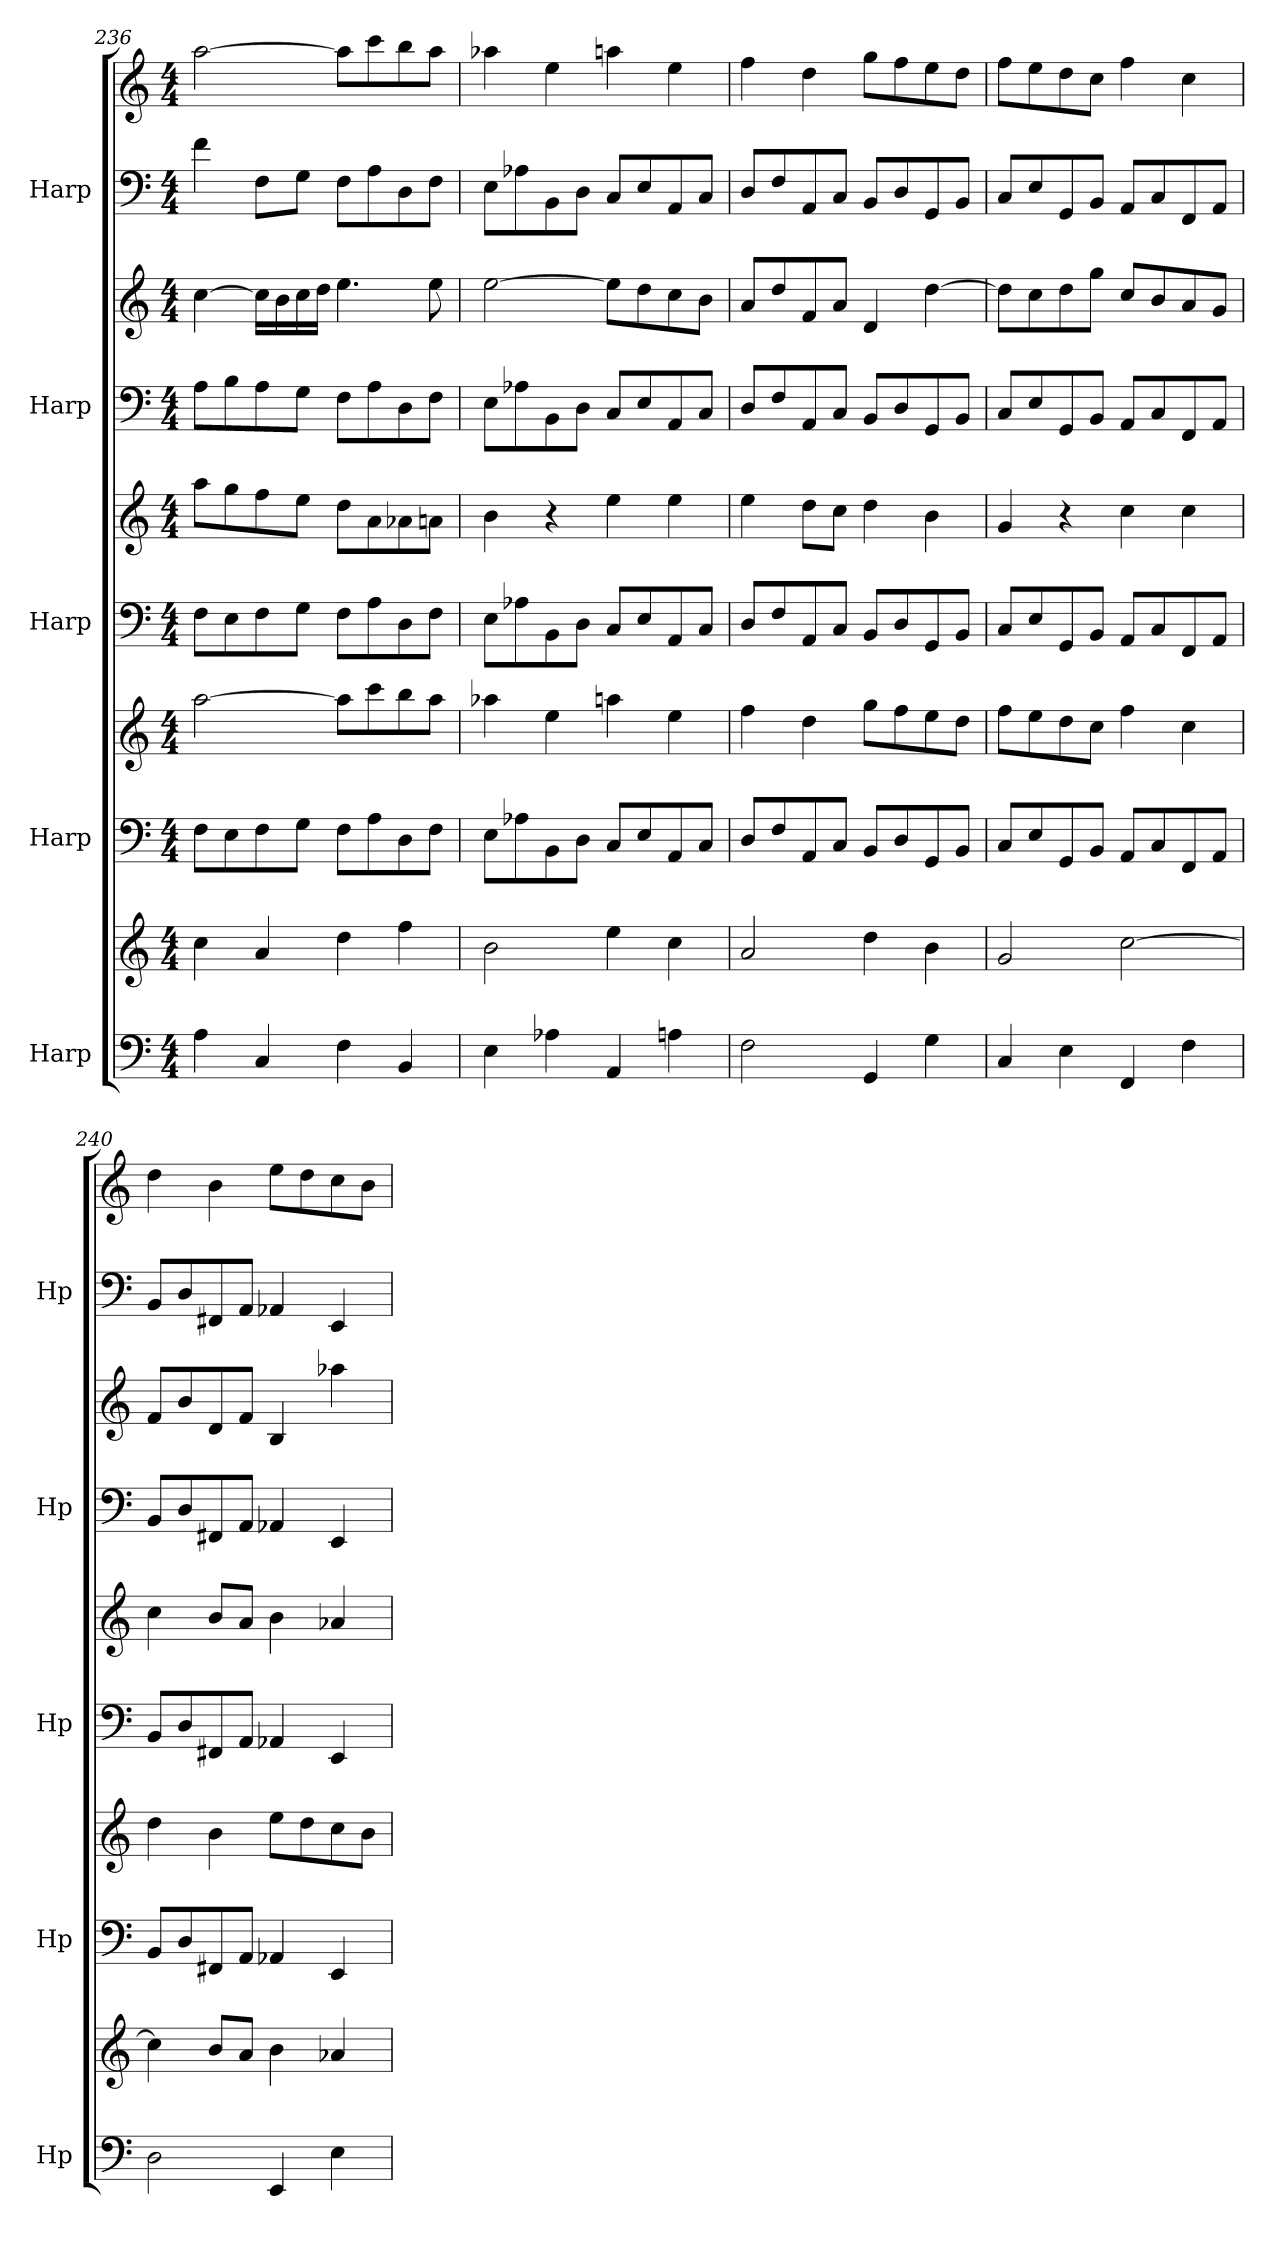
**kern	**kern	**kern	**kern	**kern	**kern	**kern	**kern	**kern	**kern
*part5	*part5	*part4	*part4	*part3	*part3	*part2	*part2	*part1	*part1
*staff10	*staff9	*staff8	*staff7	*staff6	*staff5	*staff4	*staff3	*staff2	*staff1
*I"Harp	*	*I"Harp	*	*I"Harp	*	*I"Harp	*	*I"Harp	*
*I'Hp	*	*I'Hp	*	*I'Hp	*	*I'Hp	*	*I'Hp	*
*clefF4	*clefG2	*clefF4	*clefG2	*clefF4	*clefG2	*clefF4	*clefG2	*clefF4	*clefG2
*k[]	*k[]	*k[]	*k[]	*k[]	*k[]	*k[]	*k[]	*k[]	*k[]
*M4/4	*M4/4	*M4/4	*M4/4	*M4/4	*M4/4	*M4/4	*M4/4	*M4/4	*M4/4
=236	=236	=236	=236	=236	=236	=236	=236	=236	=236
4A\	4cc\	8F\L	[2aa\	8F\L	8aa\L	8A\L	[4cc\	4f\	[2aa\
.	.	8E\	.	8E\	8gg\	8B\	.	.	.
4C/	4a/	8F\	.	8F\	8ff\	8A\	16cc\LL]	8F\L	.
.	.	.	.	.	.	.	16b\	.	.
.	.	8G\J	.	8G\J	8ee\J	8G\J	16cc\	8G\J	.
.	.	.	.	.	.	.	16dd\JJ	.	.
4F\	4dd\	8F\L	8aa\L]	8F\L	8dd\L	8F\L	4.ee\	8F\L	8aa\L]
.	.	8A\	8ccc\	8A\	8a\	8A\	.	8A\	8ccc\
4BB/	4ff\	8D\	8bb\	8D\	8a-X\	8D\	.	8D\	8bb\
.	.	8F\J	8aa\J	8F\J	8an\J	8F\J	8ee\	8F\J	8aa\J
=237	=237	=237	=237	=237	=237	=237	=237	=237	=237
4E\	2b\	8E\L	4aa-X\	8E\L	4b\	8E\L	[2ee\	8E\L	4aa-X\
.	.	8A-X\	.	8A-X\	.	8A-X\	.	8A-X\	.
4A-X\	.	8BB\	4ee\	8BB\	4r	8BB\	.	8BB\	4ee\
.	.	8D\J	.	8D\J	.	8D\J	.	8D\J	.
4AA/	4ee\	8C/L	4aan\	8C/L	4ee\	8C/L	8ee\L]	8C/L	4aan\
.	.	8E/	.	8E/	.	8E/	8dd\	8E/	.
4An\	4cc\	8AA/	4ee\	8AA/	4ee\	8AA/	8cc\	8AA/	4ee\
.	.	8C/J	.	8C/J	.	8C/J	8b\J	8C/J	.
!!LO:PB:g=z
=238	=238	=238	=238	=238	=238	=238	=238	=238	=238
2F\	2a/	8D/L	4ff\	8D/L	4ee\	8D/L	8a/L	8D/L	4ff\
.	.	8F/	.	8F/	.	8F/	8dd/	8F/	.
.	.	8AA/	4dd\	8AA/	8dd\L	8AA/	8f/	8AA/	4dd\
.	.	8C/J	.	8C/J	8cc\J	8C/J	8a/J	8C/J	.
4GG/	4dd\	8BB/L	8gg\L	8BB/L	4dd\	8BB/L	4d/	8BB/L	8gg\L
.	.	8D/	8ff\	8D/	.	8D/	.	8D/	8ff\
4G\	4b\	8GG/	8ee\	8GG/	4b\	8GG/	[4dd\	8GG/	8ee\
.	.	8BB/J	8dd\J	8BB/J	.	8BB/J	.	8BB/J	8dd\J
=239	=239	=239	=239	=239	=239	=239	=239	=239	=239
4C/	2g/	8C/L	8ff\L	8C/L	4g/	8C/L	8dd\L]	8C/L	8ff\L
.	.	8E/	8ee\	8E/	.	8E/	8cc\	8E/	8ee\
4E\	.	8GG/	8dd\	8GG/	4r	8GG/	8dd\	8GG/	8dd\
.	.	8BB/J	8cc\J	8BB/J	.	8BB/J	8gg\J	8BB/J	8cc\J
4FF/	[2cc\	8AA/L	4ff\	8AA/L	4cc\	8AA/L	8cc/L	8AA/L	4ff\
.	.	8C/	.	8C/	.	8C/	8b/	8C/	.
4F\	.	8FF/	4cc\	8FF/	4cc\	8FF/	8a/	8FF/	4cc\
.	.	8AA/J	.	8AA/J	.	8AA/J	8g/J	8AA/J	.
=240	=240	=240	=240	=240	=240	=240	=240	=240	=240
2D\	4cc\]	8BB/L	4dd\	8BB/L	4cc\	8BB/L	8f/L	8BB/L	4dd\
.	.	8D/	.	8D/	.	8D/	8b/	8D/	.
.	8b/L	8FF#X/	4b\	8FF#X/	8b/L	8FF#X/	8d/	8FF#X/	4b\
.	8a/J	8AA/J	.	8AA/J	8a/J	8AA/J	8f/J	8AA/J	.
4EE/	4b\	4AA-X/	8ee\L	4AA-X/	4b\	4AA-X/	4B/	4AA-X/	8ee\L
.	.	.	8dd\	.	.	.	.	.	8dd\
4E\	4a-X/	4EE/	8cc\	4EE/	4a-X/	4EE/	4aa-X\	4EE/	8cc\
.	.	.	8b\J	.	.	.	.	.	8b\J
=	=	=	=	=	=	=	=	=	=
*-	*-	*-	*-	*-	*-	*-	*-	*-	*-
